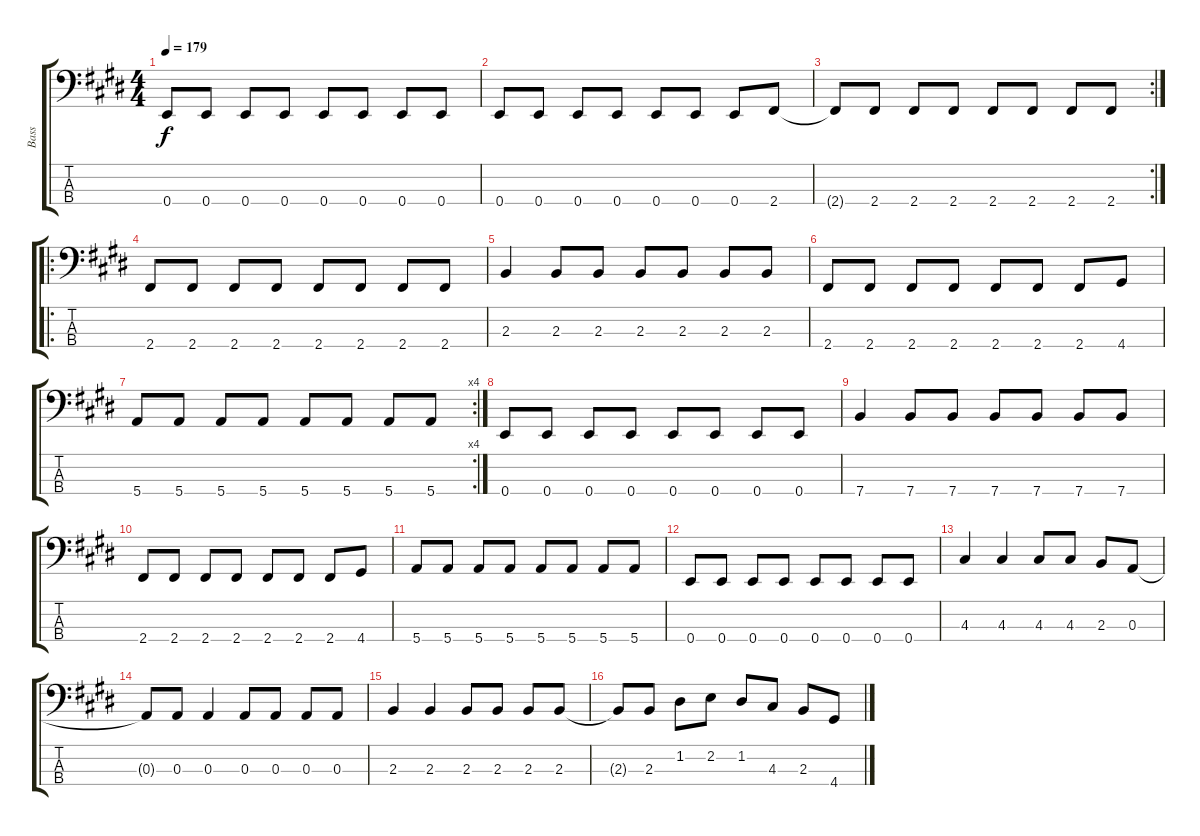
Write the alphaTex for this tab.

\track ("Bass" "Bass") {instrument electricbasspick}
\staff {score tabs}
\tuning (G2 D2 A1 E1) {hide}
\ts (4 4)
\tempo 179
\clef f4
\ks e
0.4.8{dy f} 0.4.8 0.4.8 0.4.8 0.4.8 0.4.8 0.4.8 0.4.8 |
\ks c#minor
0.4.8 0.4.8 0.4.8 0.4.8 0.4.8 0.4.8 0.4.8 2.4.8 |
\rc 2
2.4{t}.8 2.4.8 2.4.8 2.4.8 2.4.8 2.4.8 2.4.8 2.4.8 |
\ro
\ks e
2.4.8 2.4.8 2.4.8 2.4.8 2.4.8 2.4.8 2.4.8 2.4.8 |
\ks c#minor
2.3.4 2.3.8 2.3.8 2.3.8 2.3.8 2.3.8 2.3.8 |
2.4.8 2.4.8 2.4.8 2.4.8 2.4.8 2.4.8 2.4.8 4.4.8 |
\rc 4
5.4.8 5.4.8 5.4.8 5.4.8 5.4.8 5.4.8 5.4.8 5.4.8 |
\ks e
0.4.8 0.4.8 0.4.8 0.4.8 0.4.8 0.4.8 0.4.8 0.4.8 |
\ks c#minor
7.4.4 7.4.8 7.4.8 7.4.8 7.4.8 7.4.8 7.4.8 |
2.4.8 2.4.8 2.4.8 2.4.8 2.4.8 2.4.8 2.4.8 4.4.8 |
5.4.8 5.4.8 5.4.8 5.4.8 5.4.8 5.4.8 5.4.8 5.4.8 |
0.4.8 0.4.8 0.4.8 0.4.8 0.4.8 0.4.8 0.4.8 0.4.8 |
\ks e
4.3.4 4.3.4 4.3.8 4.3.8 2.3.8 0.3.8 |
\ks c#minor
0.3{t}.8 0.3.8 0.3.4 0.3.8 0.3.8 0.3.8 0.3.8 |
2.3.4 2.3.4 2.3.8 2.3.8 2.3.8 2.3.8 |
2.3{t}.8 2.3.8 1.2.8 2.2.8 1.2.8 4.3.8 2.3.8 4.4.8
